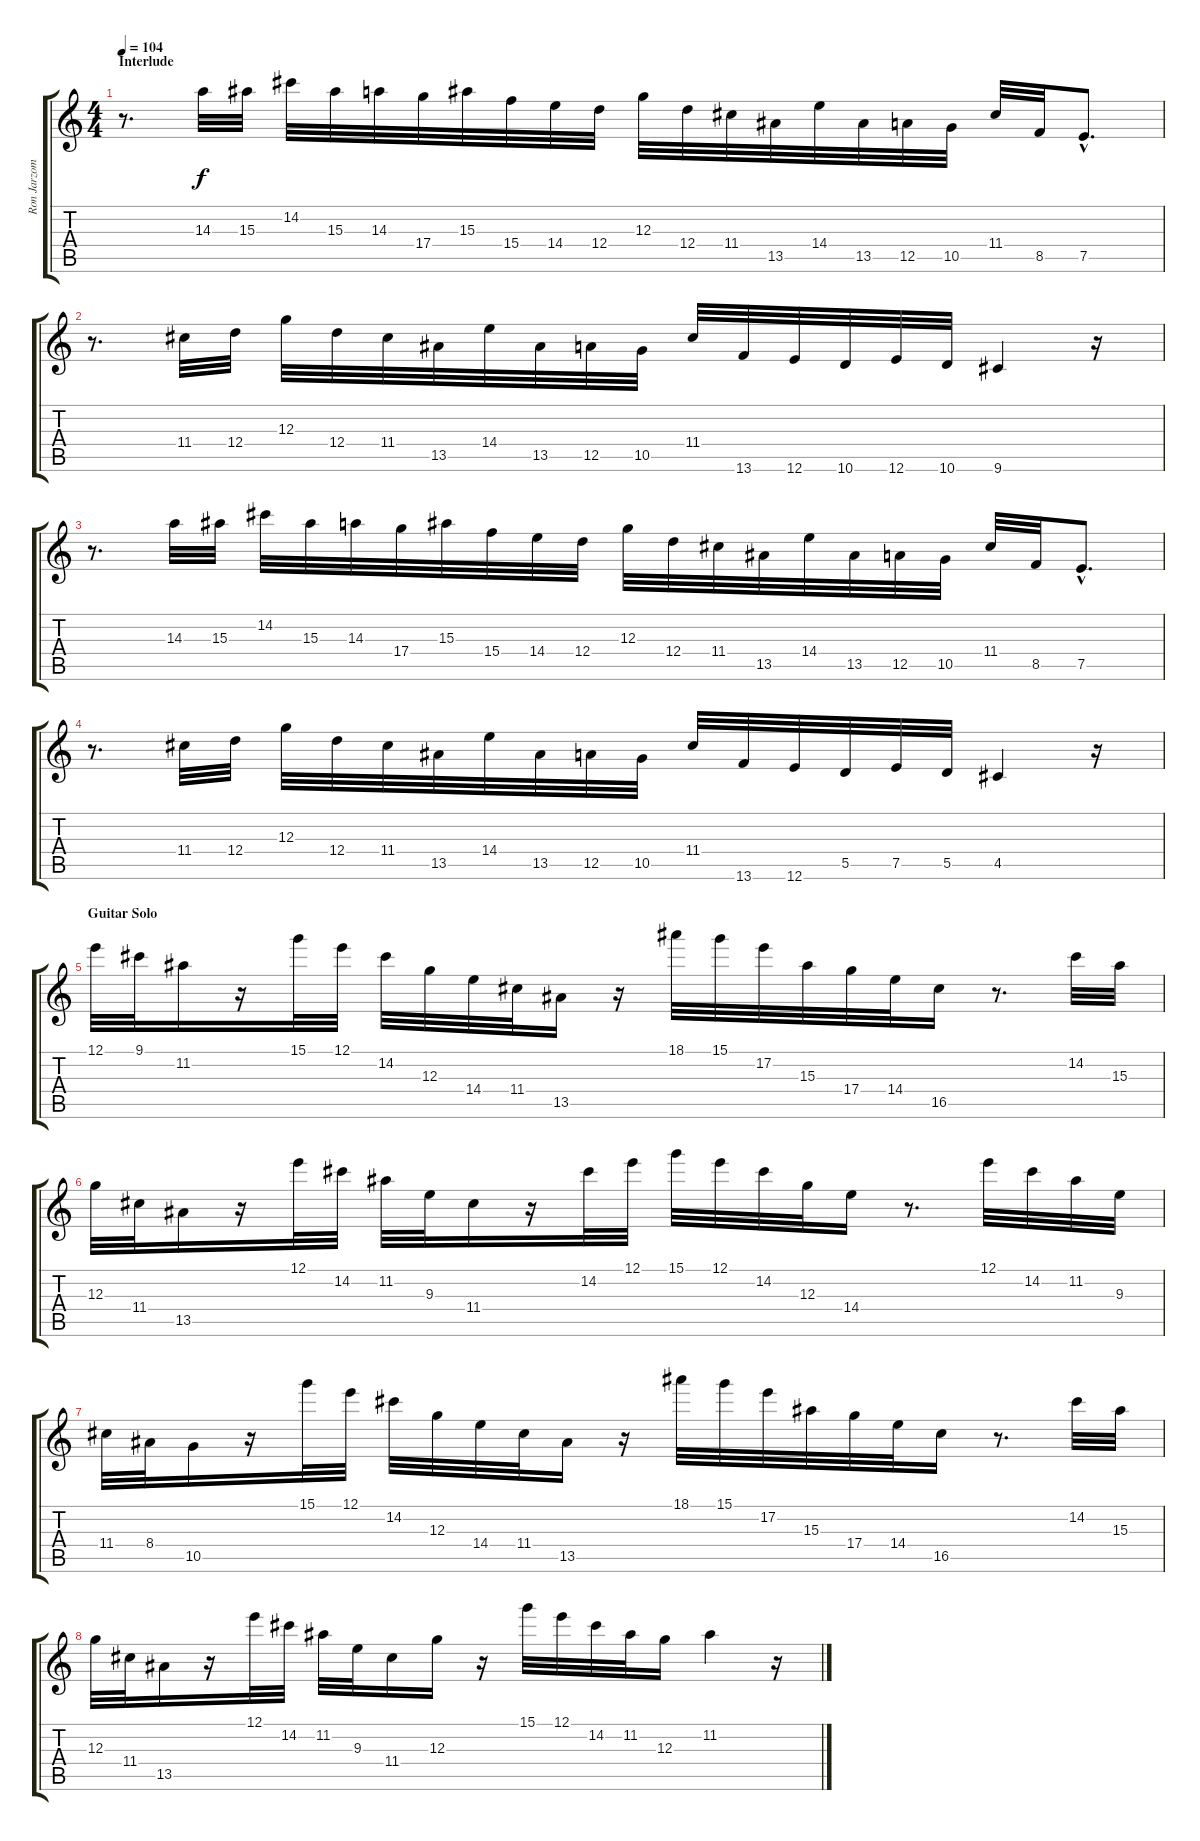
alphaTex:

\track ("Ron Jarzombek" "Ron Jarzom") {instrument distortionguitar}
\staff {score tabs}
\tuning (E4 B3 G3 D3 A2 E2) {hide}
\ts (4 4)
\section ("" "Interlude")
\tempo 104
\clef g2
\ks c
r.8{d dy f volume 12 balance 2} 14.3.32 15.3.32 14.2.32 15.3.32 14.3.32 17.4.32 15.3.32 15.4.32 14.4.32 12.4.32 12.3.32 12.4.32 11.4.32 13.5.32 14.4.32 13.5.32 12.5.32 10.5.32 11.4.32 8.5.32 7.5{hac}.8{d} |
r.8{d} 11.4.32 12.4.32 12.3.32 12.4.32 11.4.32 13.5.32 14.4.32 13.5.32 12.5.32 10.5.32 11.4.32 13.6.32 12.6.32 10.6.32 12.6.32 10.6.32 9.6.4 r.16 |
r.8{d} 14.3.32 15.3.32 14.2.32 15.3.32 14.3.32 17.4.32 15.3.32 15.4.32 14.4.32 12.4.32 12.3.32 12.4.32 11.4.32 13.5.32 14.4.32 13.5.32 12.5.32 10.5.32 11.4.32 8.5.32 7.5{hac}.8{d} |
r.8{d} 11.4.32 12.4.32 12.3.32 12.4.32 11.4.32 13.5.32 14.4.32 13.5.32 12.5.32 10.5.32 11.4.32 13.6.32 12.6.32 5.5.32 7.5.32 5.5.32 4.5.4 r.16 |
\section ("" "Guitar Solo")
12.1.32{volume 13 balance 8} 9.1.32 11.2.16 r.16 15.1.32 12.1.32 14.2.32 12.3.32 14.4.32 11.4.32 13.5.16 r.16 18.1.32 15.1.32 17.2.32 15.3.32 17.4.32 14.4.32 16.5.16 r.8{d} 14.2.32 15.3.32 |
12.3.32 11.4.32 13.5.16 r.16 12.1.32 14.2.32 11.2.32 9.3.32 11.4.16 r.16 14.2.32 12.1.32 15.1.32 12.1.32 14.2.32 12.3.32 14.4.16 r.8{d} 12.1.32 14.2.32 11.2.32 9.3.32 |
11.4.32 8.4.32 10.5.16 r.16 15.1.32 12.1.32 14.2.32 12.3.32 14.4.32 11.4.32 13.5.16 r.16 18.1.32 15.1.32 17.2.32 15.3.32 17.4.32 14.4.32 16.5.16 r.8{d} 14.2.32 15.3.32 |
12.3.32 11.4.32 13.5.16 r.16 12.1.32 14.2.32 11.2.32 9.3.32 11.4.16 12.3.16 r.16 15.1.32 12.1.32 14.2.32 11.2.32 12.3.16 11.2.4 r.16
